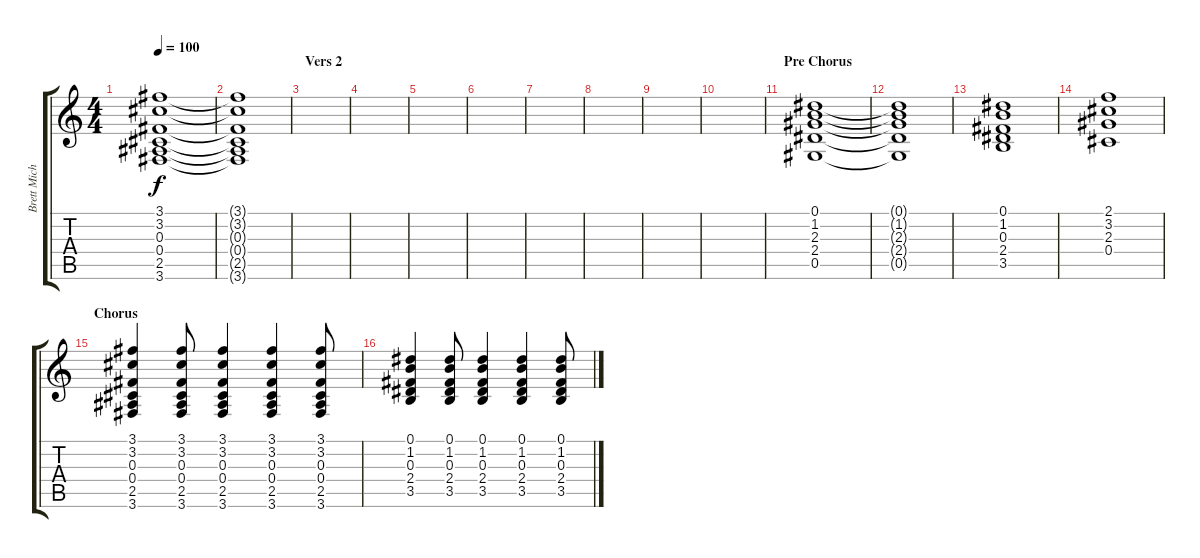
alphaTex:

\track ("Brett Michaels - Acustic Rhythm Guitar" "Brett Mich") {instrument acousticguitarsteel}
\staff {score tabs}
\tuning (Eb4 Bb3 Gb3 Db3 Ab2 Eb2) {hide}
\ts (4 4)
\tempo 100
\clef g2
\ks c
(3.1 3.2 0.3 0.4 2.5 3.6).1{dy f} |
(3.1{t} 3.2{t} 0.3{t} 0.4{t} 2.5{t} 3.6{t}).1 |
\section ("" "Vers 2")
|
|
|
|
|
|
|
|
\section ("" "Pre Chorus")
(0.1 1.2 2.3 2.4 0.5).1 |
(0.1{t} 1.2{t} 2.3{t} 2.4{t} 0.5{t}).1 |
(0.1 1.2 0.3 2.4 3.5).1 |
(2.1 3.2 2.3 0.4).1 |
\section ("" "Chorus")
(3.1 3.2 0.3 0.4 2.5 3.6).4 (3.1 3.2 0.3 0.4 2.5 3.6).8 (3.1 3.2 0.3 0.4 2.5 3.6).4 (3.1 3.2 0.3 0.4 2.5 3.6).4 (3.1 3.2 0.3 0.4 2.5 3.6).8 |
(0.1 1.2 0.3 2.4 3.5).4 (0.1 1.2 0.3 2.4 3.5).8 (0.1 1.2 0.3 2.4 3.5).4 (0.1 1.2 0.3 2.4 3.5).4 (0.1 1.2 0.3 2.4 3.5).8
